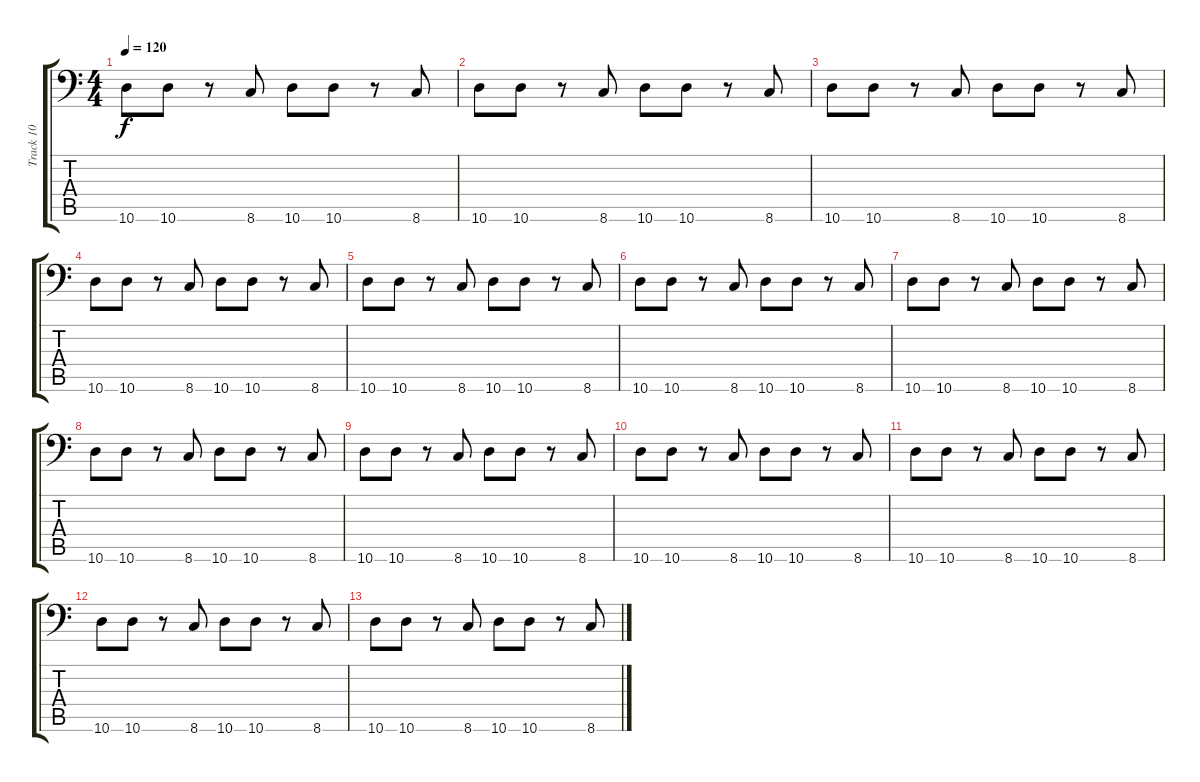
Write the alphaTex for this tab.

\track ("Track 10" "Track 10") {instrument electricbassfinger}
\staff {score tabs}
\tuning (E3 B2 G2 D2 A1 E1) {hide}
\ts (4 4)
\tempo 120
\clef f4
\ks c
10.6.8{dy f} 10.6.8 r.8 8.6.8 10.6.8 10.6.8 r.8 8.6.8 |
10.6.8 10.6.8 r.8 8.6.8 10.6.8 10.6.8 r.8 8.6.8 |
10.6.8 10.6.8 r.8 8.6.8 10.6.8 10.6.8 r.8 8.6.8 |
10.6.8 10.6.8 r.8 8.6.8 10.6.8 10.6.8 r.8 8.6.8 |
10.6.8 10.6.8 r.8 8.6.8 10.6.8 10.6.8 r.8 8.6.8 |
10.6.8 10.6.8 r.8 8.6.8 10.6.8 10.6.8 r.8 8.6.8 |
10.6.8 10.6.8 r.8 8.6.8 10.6.8 10.6.8 r.8 8.6.8 |
10.6.8 10.6.8 r.8 8.6.8 10.6.8 10.6.8 r.8 8.6.8 |
10.6.8 10.6.8 r.8 8.6.8 10.6.8 10.6.8 r.8 8.6.8 |
10.6.8 10.6.8 r.8 8.6.8 10.6.8 10.6.8 r.8 8.6.8 |
10.6.8 10.6.8 r.8 8.6.8 10.6.8 10.6.8 r.8 8.6.8 |
10.6.8 10.6.8 r.8 8.6.8 10.6.8 10.6.8 r.8 8.6.8 |
10.6.8 10.6.8 r.8 8.6.8 10.6.8 10.6.8 r.8 8.6.8
